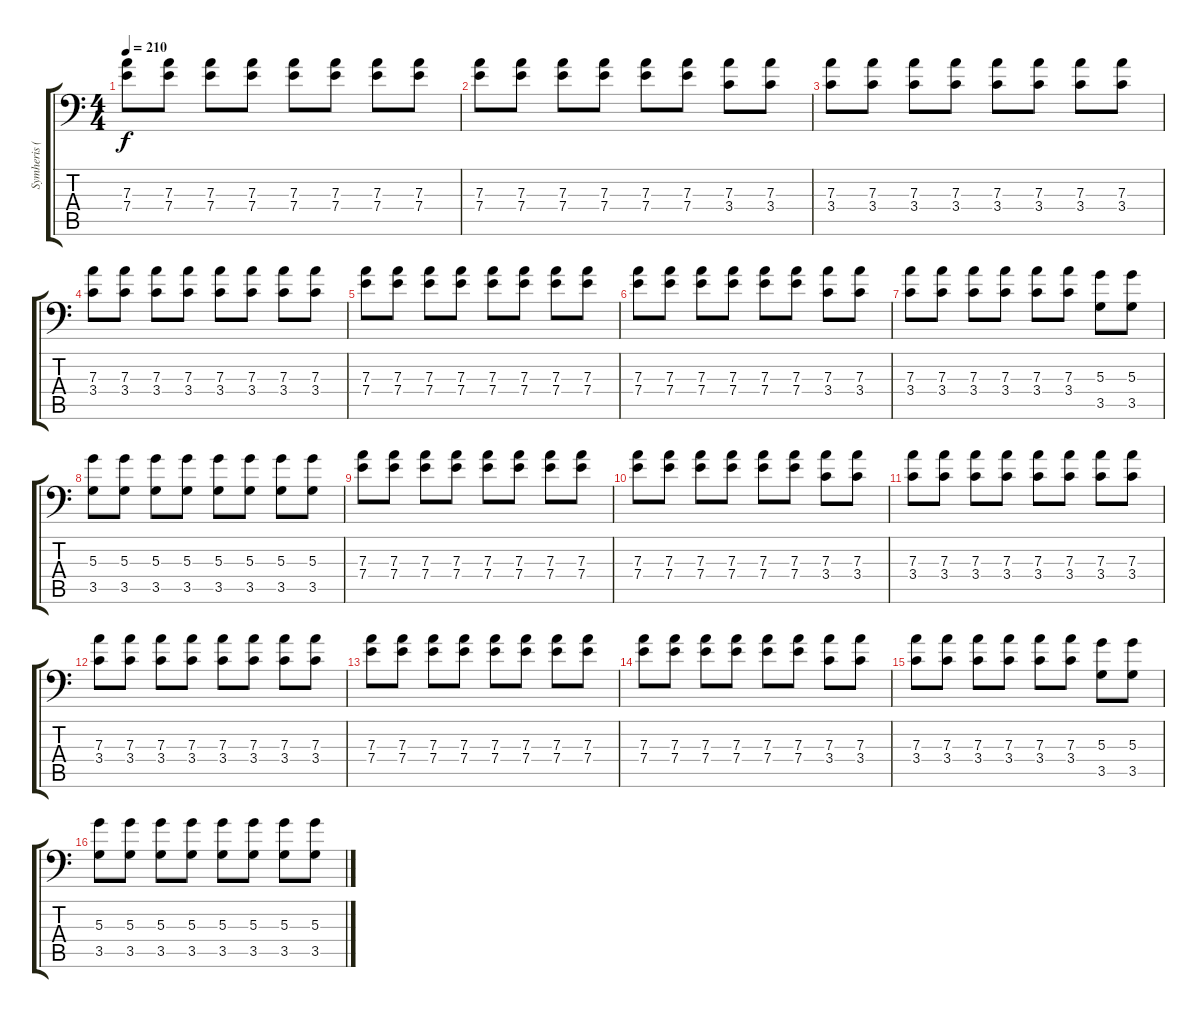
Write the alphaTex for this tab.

\track ("Symheris (Lead)" "Symheris (") {instrument distortionguitar}
\staff {score tabs}
\tuning (B3 Gb3 D3 A2 E2 A1) {hide}
\ts (4 4)
\tempo 210
\clef f4
\ks c
(7.3 7.4).8{dy f} (7.3 7.4).8 (7.3 7.4).8 (7.3 7.4).8 (7.3 7.4).8 (7.3 7.4).8 (7.3 7.4).8 (7.3 7.4).8 |
(7.3 7.4).8 (7.3 7.4).8 (7.3 7.4).8 (7.3 7.4).8 (7.3 7.4).8 (7.3 7.4).8 (7.3 3.4).8 (7.3 3.4).8 |
(7.3 3.4).8 (7.3 3.4).8 (7.3 3.4).8 (7.3 3.4).8 (7.3 3.4).8 (7.3 3.4).8 (7.3 3.4).8 (7.3 3.4).8 |
(7.3 3.4).8 (7.3 3.4).8 (7.3 3.4).8 (7.3 3.4).8 (7.3 3.4).8 (7.3 3.4).8 (7.3 3.4).8 (7.3 3.4).8 |
(7.3 7.4).8 (7.3 7.4).8 (7.3 7.4).8 (7.3 7.4).8 (7.3 7.4).8 (7.3 7.4).8 (7.3 7.4).8 (7.3 7.4).8 |
(7.3 7.4).8 (7.3 7.4).8 (7.3 7.4).8 (7.3 7.4).8 (7.3 7.4).8 (7.3 7.4).8 (7.3 3.4).8 (7.3 3.4).8 |
(7.3 3.4).8 (7.3 3.4).8 (7.3 3.4).8 (7.3 3.4).8 (7.3 3.4).8 (7.3 3.4).8 (5.3 3.5).8 (5.3 3.5).8 |
(5.3 3.5).8 (5.3 3.5).8 (5.3 3.5).8 (5.3 3.5).8 (5.3 3.5).8 (5.3 3.5).8 (5.3 3.5).8 (5.3 3.5).8 |
(7.3 7.4).8 (7.3 7.4).8 (7.3 7.4).8 (7.3 7.4).8 (7.3 7.4).8 (7.3 7.4).8 (7.3 7.4).8 (7.3 7.4).8 |
(7.3 7.4).8 (7.3 7.4).8 (7.3 7.4).8 (7.3 7.4).8 (7.3 7.4).8 (7.3 7.4).8 (7.3 3.4).8 (7.3 3.4).8 |
(7.3 3.4).8 (7.3 3.4).8 (7.3 3.4).8 (7.3 3.4).8 (7.3 3.4).8 (7.3 3.4).8 (7.3 3.4).8 (7.3 3.4).8 |
(7.3 3.4).8 (7.3 3.4).8 (7.3 3.4).8 (7.3 3.4).8 (7.3 3.4).8 (7.3 3.4).8 (7.3 3.4).8 (7.3 3.4).8 |
(7.3 7.4).8 (7.3 7.4).8 (7.3 7.4).8 (7.3 7.4).8 (7.3 7.4).8 (7.3 7.4).8 (7.3 7.4).8 (7.3 7.4).8 |
(7.3 7.4).8 (7.3 7.4).8 (7.3 7.4).8 (7.3 7.4).8 (7.3 7.4).8 (7.3 7.4).8 (7.3 3.4).8 (7.3 3.4).8 |
(7.3 3.4).8 (7.3 3.4).8 (7.3 3.4).8 (7.3 3.4).8 (7.3 3.4).8 (7.3 3.4).8 (5.3 3.5).8 (5.3 3.5).8 |
(5.3 3.5).8 (5.3 3.5).8 (5.3 3.5).8 (5.3 3.5).8 (5.3 3.5).8 (5.3 3.5).8 (5.3 3.5).8 (5.3 3.5).8
